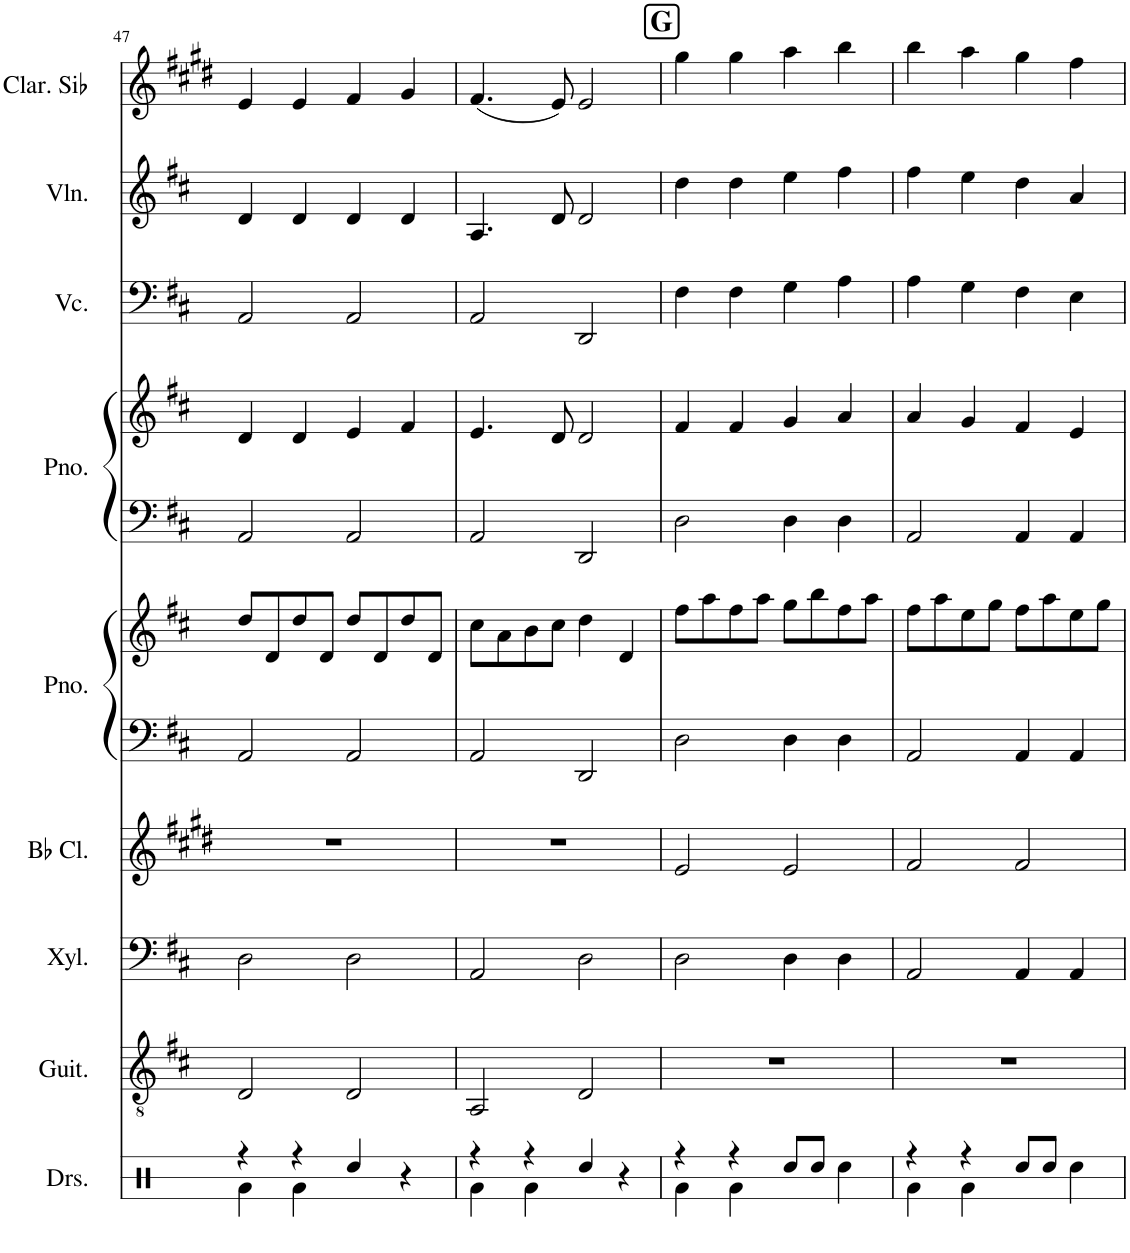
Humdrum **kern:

**kern	**kern	**kern	**kern	**kern	**kern	**kern	**kern	**kern	**kern	**kern
*part9	*part8	*part7	*part6	*part5	*part5	*part4	*part4	*part3	*part2	*part1
*staff11	*staff10	*staff9	*staff8	*staff7	*staff6	*staff5	*staff4	*staff3	*staff2	*staff1
*I"Drumset	*I"Classical Guitar	*I"Xylophone	*I"Bb Clarinet	*I"Piano	*	*I"Piano	*	*I"Violoncello	*I"Violin	*I"Clarinette en Sib
*I'Drs.	*I'Guit.	*I'Xyl.	*I'Bb Cl.	*I'Pno.	*	*I'Pno.	*	*I'Vc.	*I'Vln.	*I'Clar. Sib
!!LO:PB:g=z
*clefX	*clefGv2	*clefF4	*clefG2	*clefF4	*clefG2	*clefF4	*clefG2	*clefF4	*clefG2	*clefG2
*	*	*Trd-7c-12	*Trd1c2	*	*	*	*	*	*	*Trd1c2
*k[]	*k[f#c#]	*k[f#c#]	*k[f#c#g#d#]	*k[f#c#]	*k[f#c#]	*k[f#c#]	*k[f#c#]	*k[f#c#]	*k[f#c#]	*k[f#c#g#d#]
*M4/4	*M4/4	*M4/4	*M4/4	*M4/4	*M4/4	*M4/4	*M4/4	*M4/4	*M4/4	*M4/4
=47	=47	=47	=47	=47	=47	=47	=47	=47	=47	=47
*^	*	*	*	*	*	*	*	*	*	*
4r	4Ra\	2D/	2D\	1r	2AA/	8dd/L	2AA/	4d/	2AA/	4d/	4e/
.	.	.	.	.	.	8d/	.	.	.	.	.
4r	4Ra\	.	.	.	.	8dd/	.	4d/	.	4d/	4e/
.	.	.	.	.	.	8d/J	.	.	.	.	.
4Rcc/	2ryy	2D/	2D\	.	2AA/	8dd/L	2AA/	4e/	2AA/	4d/	4f#/
.	.	.	.	.	.	8d/	.	.	.	.	.
4r	.	.	.	.	.	8dd/	.	4f#/	.	4d/	4g#/
.	.	.	.	.	.	8d/J	.	.	.	.	.
=48	=48	=48	=48	=48	=48	=48	=48	=48	=48	=48	=48
4r	4Ra\	2AA/	2AA/	1r	2AA/	8cc#\L	2AA/	4.e/	2AA/	4.A/	(4.f#/
.	.	.	.	.	.	8a\	.	.	.	.	.
4r	4Ra\	.	.	.	.	8b\	.	.	.	.	.
.	.	.	.	.	.	8cc#\J	.	8d/	.	8d/	8e/)
4Rcc/	2ryy	2D/	2D\	.	2DD/	4dd\	2DD/	2d/	2DD/	2d/	2e/
4r	.	.	.	.	.	4d/	.	.	.	.	.
!!LO:REH:place=s1:a:B:cj:fs=14:t=G
=49	=49	=49	=49	=49	=49	=49	=49	=49	=49	=49	=49
4r	4Ra\	1r	2D\	2e/	2D\	8ff#\L	2D\	4f#/	4F#\	4dd\	4gg#\
.	.	.	.	.	.	8aa\	.	.	.	.	.
4r	4Ra\	.	.	.	.	8ff#\	.	4f#/	4F#\	4dd\	4gg#\
.	.	.	.	.	.	8aa\J	.	.	.	.	.
8Rcc/L	2ryy	.	4D\	2e/	4D\	8gg\L	4D\	4g/	4G\	4ee\	4aa\
8Rcc/J	.	.	.	.	.	8bb\	.	.	.	.	.
4Rcc\	.	.	4D\	.	4D\	8ff#\	4D\	4a/	4A\	4ff#\	4bb\
.	.	.	.	.	.	8aa\J	.	.	.	.	.
=50	=50	=50	=50	=50	=50	=50	=50	=50	=50	=50	=50
4r	4Ra\	1r	2AA/	2f#/	2AA/	8ff#\L	2AA/	4a/	4A\	4ff#\	4bb\
.	.	.	.	.	.	8aa\	.	.	.	.	.
4r	4Ra\	.	.	.	.	8ee\	.	4g/	4G\	4ee\	4aa\
.	.	.	.	.	.	8gg\J	.	.	.	.	.
8Rcc/L	2ryy	.	4AA/	2f#/	4AA/	8ff#\L	4AA/	4f#/	4F#\	4dd\	4gg#\
8Rcc/J	.	.	.	.	.	8aa\	.	.	.	.	.
4Rcc\	.	.	4AA/	.	4AA/	8ee\	4AA/	4e/	4E\	4a/	4ff#\
.	.	.	.	.	.	8gg\J	.	.	.	.	.
*v	*v	*	*	*	*	*	*	*	*	*	*
=	=	=	=	=	=	=	=	=	=	=
*-	*-	*-	*-	*-	*-	*-	*-	*-	*-	*-
